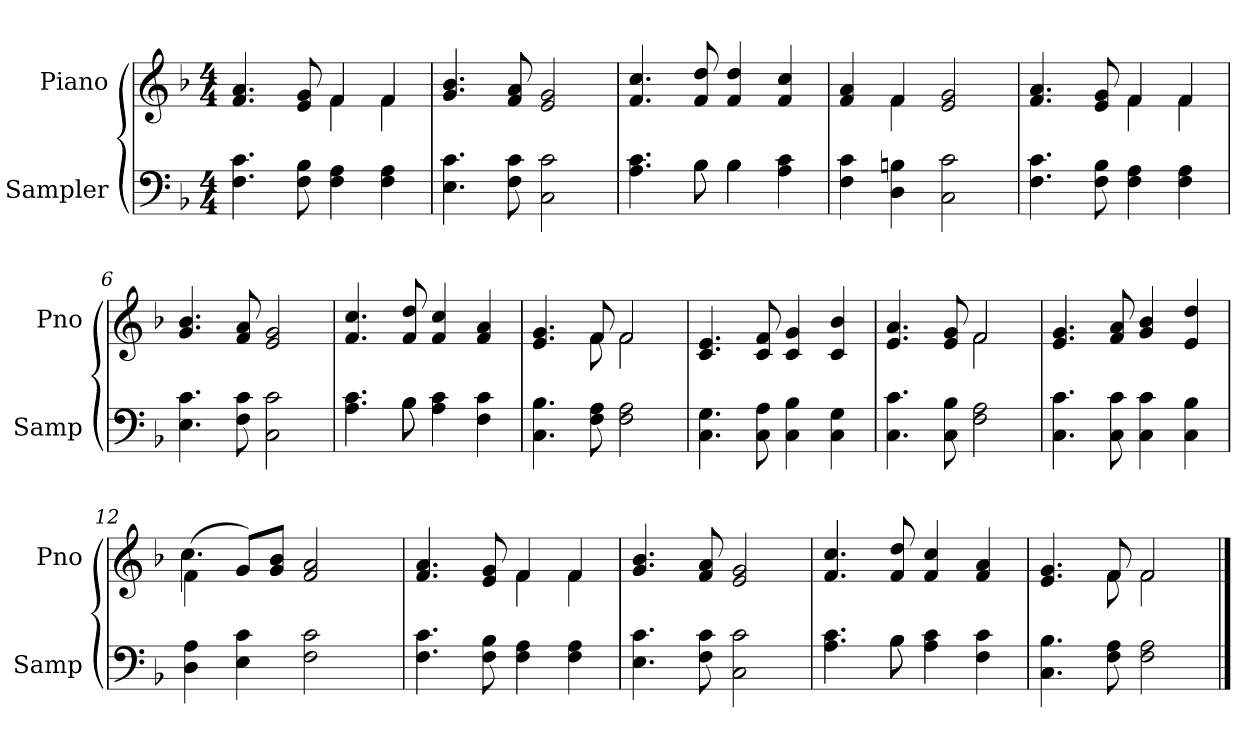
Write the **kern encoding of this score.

**kern	**kern
*part2	*part1
*staff2	*staff1
*I"Sampler	*I"Piano
*I'Samp	*I'Pno
*clefF4	*clefG2
*k[b-]	*k[b-]
*F:	*F:
*M4/4	*M4/4
=1	=1
*	*^
4.F 4.c	4.f 4.a	2ryy
8F 8B-	8e 8g	.
4F 4A	4f/	4f
4F 4A	4f/	4f
*	*v	*v
=2	=2
4.E 4.c	4.g 4.b-
8F 8c	8f 8a
2C 2c	2e 2g
=3	=3
*^	*
4.A 4.c	4.ryy	4.f 4.cc
8B-\	8B-	8f 8dd
4B-\	4B-	4f 4dd
4A 4c	4ryy	4f 4cc
*v	*v	*
=4	=4
*	*^
4F 4c	4f 4a	4ryy
4D 4Bn	4f/	4f
2C 2c	2e 2g	2ryy
=5	=5	=5
4.F 4.c	4.f 4.a	2ryy
8F 8B-	8e 8g	.
4F 4A	4f/	4f
4F 4A	4f/	4f
*	*v	*v
=6	=6
4.E 4.c	4.g 4.b-
8F 8c	8f 8a
2C 2c	2e 2g
=7	=7
*^	*
4.A 4.c	4.ryy	4.f 4.cc
8B-\	8B-	8f 8dd
4A 4c	2ryy	4f 4cc
4F 4c	.	4f 4a
*v	*v	*
=8	=8
*	*^
4.C 4.B-	4.e 4.g	4.ryy
8F 8A	8f/	8f
2F 2A	2f/	2f
*	*v	*v
=9	=9
4.C 4.G	4.c 4.e
8C 8A	8c 8f
4C 4B-	4c 4g
4C 4G	4c 4b-
=10	=10
*	*^
4.C 4.c	4.e 4.a	2ryy
8C 8B-	8e 8g	.
2F 2A	2f/	2f
*	*v	*v
=11	=11
4.C 4.c	4.e 4.g
8C 8c	8f 8a
4C 4c	4g 4b-
4C 4B-	4e 4dd
=12	=12
*	*^
4D 4A	(4f\	4.cc
4E 4c	8g/L)	.
.	8g/ 8b-/J	2ryy
2F 2c	2f 2a	.
.	.	8ryy
=13	=13	=13
4.F 4.c	4.f 4.a	2ryy
8F 8B-	8e 8g	.
4F 4A	4f/	4f
4F 4A	4f/	4f
*	*v	*v
=14	=14
4.E 4.c	4.g 4.b-
8F 8c	8f 8a
2C 2c	2e 2g
=15	=15
*^	*
4.A 4.c	4.ryy	4.f 4.cc
8B-\	8B-	8f/ 8dd/
4A 4c	2ryy	4f/ 4cc/
4F 4c	.	4f/ 4a/
*v	*v	*
=16	=16
*	*^
4.C 4.B-	4.e/ 4.g/	4.ryy
8F 8A	8f/	8f
2F 2A	2f/	2f
*	*v	*v
==	==
*-	*-
